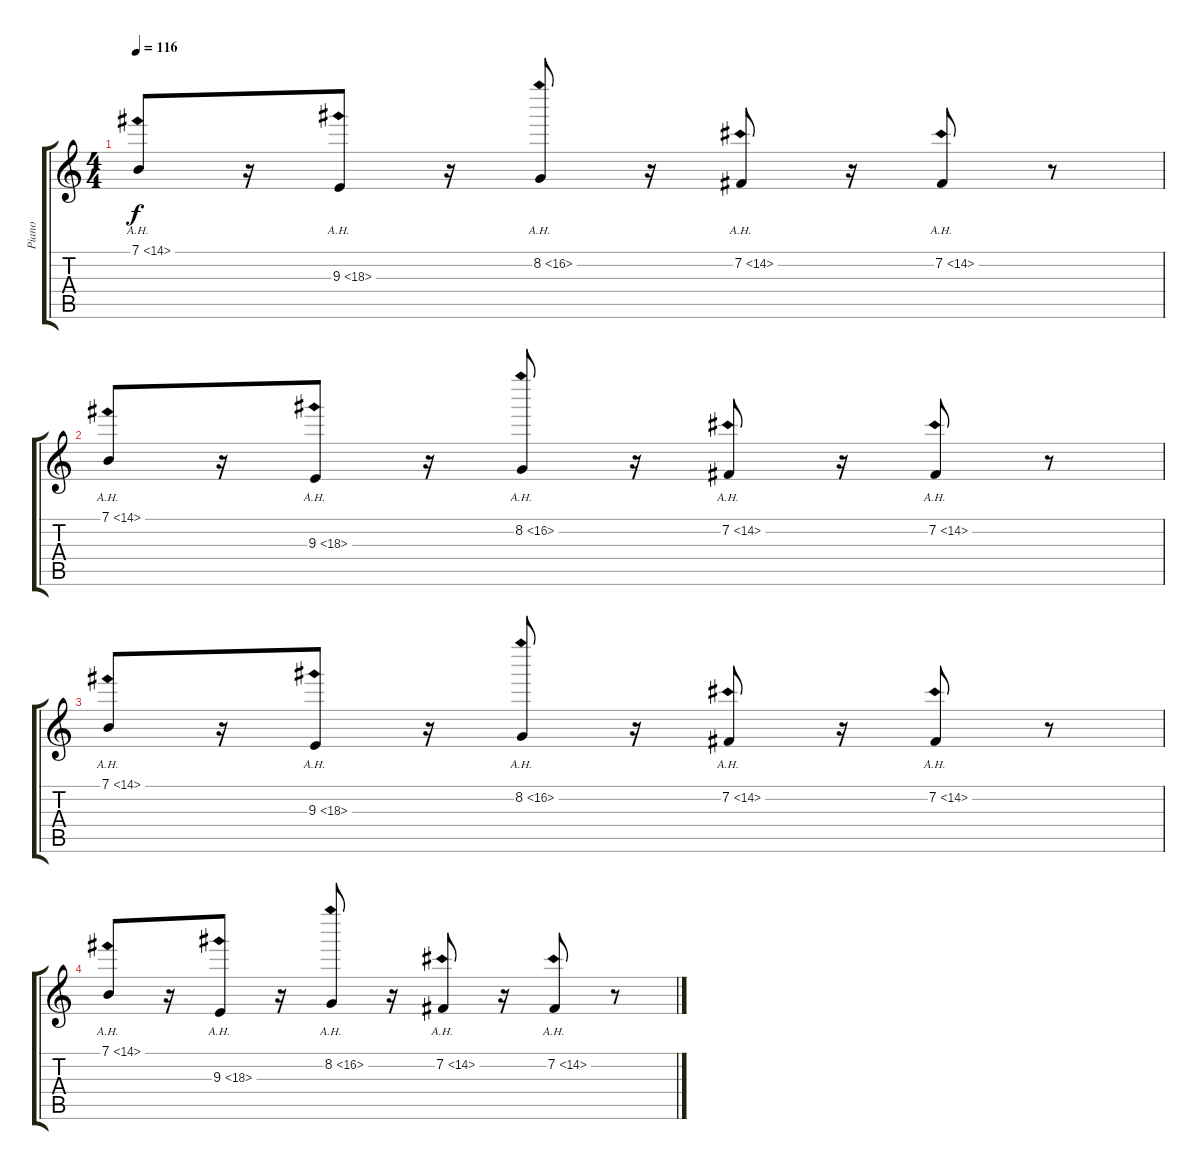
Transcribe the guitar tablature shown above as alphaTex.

\track ("Piano" "Piano") {instrument acousticgrandpiano}
\staff {score tabs}
\tuning (E4 B3 G3 D3 A2 E2) {hide}
\ts (4 4)
\tempo 116
\clef g2
\ks c
7.1{ah 7}.8{dy f} r.16 9.3{ah 9}.8 r.16 8.2{ah 8}.8 r.16 7.2{ah 7}.8 r.16 7.2{ah 7}.8 r.8 |
7.1{ah 7}.8 r.16 9.3{ah 9}.8 r.16 8.2{ah 8}.8 r.16 7.2{ah 7}.8 r.16 7.2{ah 7}.8 r.8 |
7.1{ah 7}.8 r.16 9.3{ah 9}.8 r.16 8.2{ah 8}.8 r.16 7.2{ah 7}.8 r.16 7.2{ah 7}.8 r.8 |
7.1{ah 7}.8 r.16 9.3{ah 9}.8 r.16 8.2{ah 8}.8 r.16 7.2{ah 7}.8 r.16 7.2{ah 7}.8 r.8
